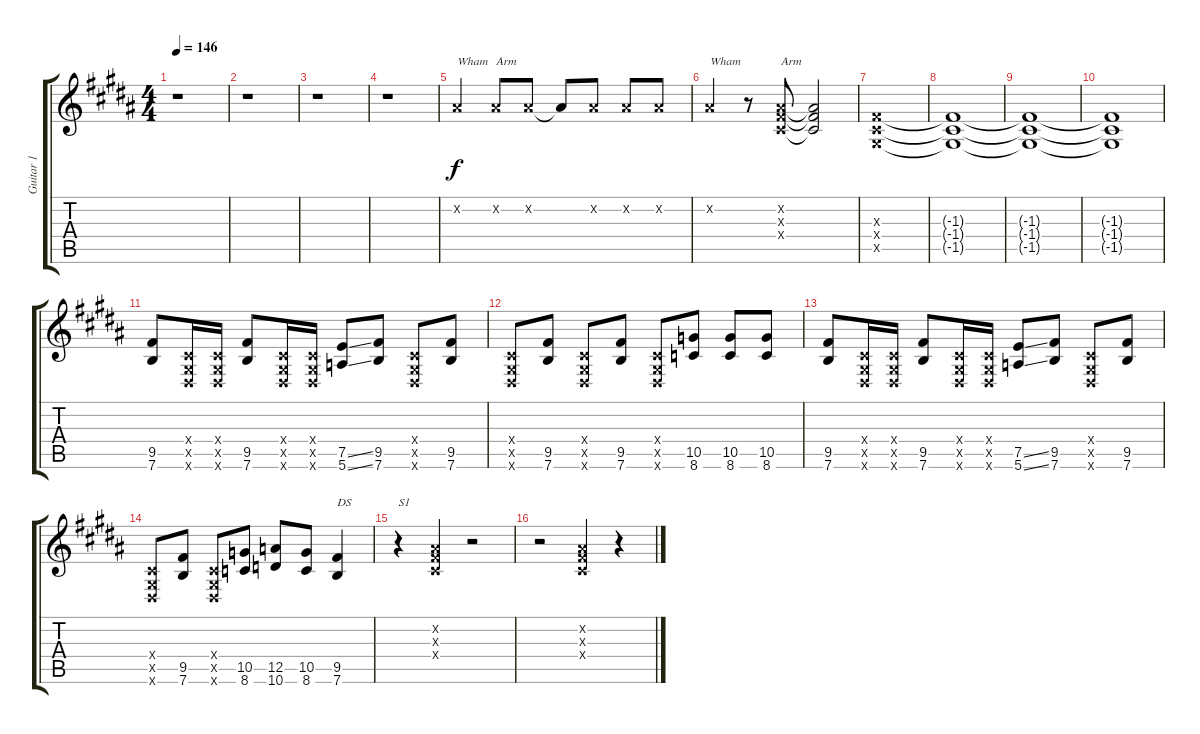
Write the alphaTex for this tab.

\track ("Guitar 1" "Guitar 1") {instrument distortionguitar}
\staff {score tabs}
\tuning (E4 B3 G3 D3 A2 E2) {hide}
\ts (4 4)
\tempo 146
\clef g2
\ks b
r.1{dy f} |
r.1 |
r.1 |
r.1 |
-1.2{x}.4{txt "Wham"} -1.2{x}.8{txt "Arm"} -1.2{x}.8 -1.2{t}.8 -1.2{x}.8 -1.2{x}.8 -1.2{x}.8 |
-1.2{x}.4{txt "Wham"} r.8 (-1.2{x} -1.3{x} -1.4{x}).8{txt "Arm"} (-1.2{t} -1.3{t} -1.4{t}).2 |
(-1.3{x} -1.4{x} -1.5{x}).1 |
(-1.3{t} -1.4{t} -1.5{t}).1 |
(-1.3{t} -1.4{t} -1.5{t}).1 |
(-1.3{t} -1.4{t} -1.5{t}).1 |
(9.5 7.6).8 (-1.4{x} -1.5{x} -1.6{x}).16 (-1.4{x} -1.5{x} -1.6{x}).16 (9.5 7.6).8 (-1.4{x} -1.5{x} -1.6{x}).16 (-1.4{x} -1.5{x} -1.6{x}).16 (7.5{ss} 5.6{ss}).8 (9.5 7.6).8 (-1.4{x} -1.5{x} -1.6{x}).8 (9.5 7.6).8 |
(-1.4{x} -1.5{x} -1.6{x}).8 (9.5 7.6).8 (-1.4{x} -1.5{x} -1.6{x}).8 (9.5 7.6).8 (-1.4{x} -1.5{x} -1.6{x}).8 (10.5 8.6).8 (10.5 8.6).8 (10.5 8.6).8 |
(9.5 7.6).8 (-1.4{x} -1.5{x} -1.6{x}).16 (-1.4{x} -1.5{x} -1.6{x}).16 (9.5 7.6).8 (-1.4{x} -1.5{x} -1.6{x}).16 (-1.4{x} -1.5{x} -1.6{x}).16 (7.5{ss} 5.6{ss}).8 (9.5 7.6).8 (-1.4{x} -1.5{x} -1.6{x}).8 (9.5 7.6).8 |
(-1.4{x} -1.5{x} -1.6{x}).8 (9.5 7.6).8 (-1.4{x} -1.5{x} -1.6{x}).8 (10.5 8.6).8 (12.5 10.6).8 (10.5 8.6).8 (9.5 7.6).4{txt "DS"} |
r.4{txt "S1" instrument stringensemble1} (-1.2{x} -1.3{x} -1.4{x}).4 r.2 |
r.2 (-1.2{x} -1.3{x} -1.4{x}).4 r.4
